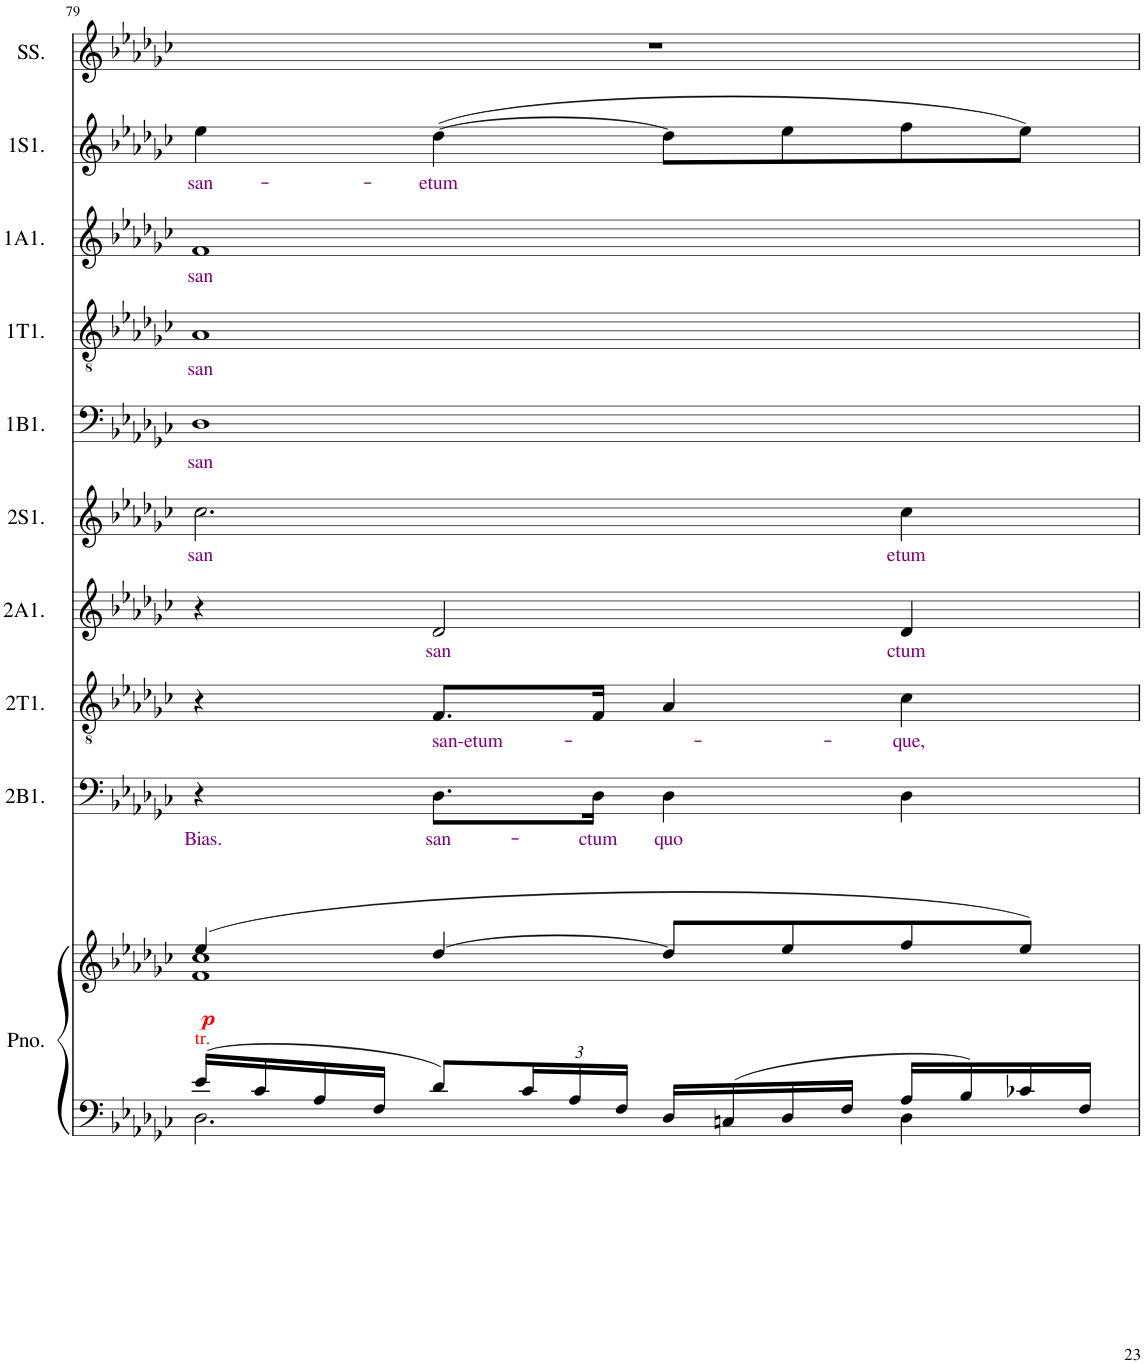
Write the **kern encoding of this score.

**kern	**kern	**dynam	**kern	**text	**kern	**text	**kern	**text	**kern	**text	**kern	**text	**kern	**text	**kern	**text	**kern	**text	**kern
*part10	*part10	*part10	*part9	*part9	*part8	*part8	*part7	*part7	*part6	*part6	*part5	*part5	*part4	*part4	*part3	*part3	*part2	*part2	*part1
*staff11	*staff10	*staff10/11	*staff9	*staff9	*staff8	*staff8	*staff7	*staff7	*staff6	*staff6	*staff5	*staff5	*staff4	*staff4	*staff3	*staff3	*staff2	*staff2	*staff1
*I"Piano	*	*	*I"C2 Bass 1	*	*I"C2 Tenor 1	*	*I"C2 Alto 1	*	*I"C1 Soprano 1	*	*I"C1 Bass 1	*	*I"C1 Tenor 1	*	*I"C1 Alto 1	*	*I"C1 Soprano 1	*	*I"Soprano Solo
*I'Pno.	*	*	*I'2B1.	*	*I'2T1.	*	*I'2A1.	*	*I'2S1.	*	*I'1B1.	*	*I'1T1.	*	*I'1A1.	*	*I'1S1.	*	*I'SS.
!!LO:PB:g=z
*clefF4	*clefG2	*	*clefF4	*	*clefGv2	*	*clefG2	*	*clefG2	*	*clefF4	*	*clefGv2	*	*clefG2	*	*clefG2	*	*clefG2
*	*	*	*	*	*	*	*Trd1c2	*	*	*	*	*	*	*	*Trd1c2	*	*	*	*
*k[b-e-a-d-g-c-]	*k[b-e-a-d-g-c-]	*	*k[b-e-a-d-g-c-]	*	*k[b-e-a-d-g-c-]	*	*k[b-e-a-d-g-c-]	*	*k[b-e-a-d-g-c-]	*	*k[b-e-a-d-g-c-]	*	*k[b-e-a-d-g-c-]	*	*k[b-e-a-d-g-c-]	*	*k[b-e-a-d-g-c-]	*	*k[b-e-a-d-g-c-]
*M4/4	*M4/4	*	*M4/4	*	*M4/4	*	*M4/4	*	*M4/4	*	*M4/4	*	*M4/4	*	*M4/4	*	*M4/4	*	*M4/4
*met(c)	*met(c)	*	*met(c)	*	*met(c)	*	*met(c)	*	*met(c)	*	*met(c)	*	*met(c)	*	*met(c)	*	*met(c)	*	*met(c)
=79	=79	=79	=79	=79	=79	=79	=79	=79	=79	=79	=79	=79	=79	=79	=79	=79	=79	=79	=79
*^	*^	*	*	*	*	*	*	*	*	*	*	*	*	*	*	*	*	*	*
!LO:TX:a:color=#FF0000:t=tr.	!	!	!	!	!	!	!	!	!	!	!	!	!	!	!	!	!	!	!	!	!
!	!	!	!	!LO:DY:b	!	!LO:LY:b:color=#800080	!	!	!	!	!	!LO:LY:b:color=#800080	!	!LO:LY:b:color=#800080	!	!LO:LY:b:color=#800080	!	!LO:LY:b:color=#800080	!	!LO:LY:b:color=#800080	!
16e-/LL	2.D-\	(4ee-/	1f 1cc-	p	4r	Bias.	4r	.	4r	.	2.cc-\	san	1D-	san	1A-	san	1f	san	4ee-\	san-	1r
16c-/	.	.	.	.	.	.	.	.	.	.	.	.	.	.	.	.	.	.	.	.	.
16A-/	.	.	.	.	.	.	.	.	.	.	.	.	.	.	.	.	.	.	.	.	.
16F/JJ	.	.	.	.	.	.	.	.	.	.	.	.	.	.	.	.	.	.	.	.	.
!	!	!	!	!	!	!LO:LY:b:color=#800080	!	!LO:LY:b:color=#800080	!	!LO:LY:b:color=#800080	!	!	!	!	!	!	!	!	!	!LO:LY:b:color=#800080	!
8d-/L	.	[4dd-/	.	.	8.D-\L	san-	8.F/L	san-etum-	2d-/	san	.	.	.	.	.	.	.	.	([4dd-\	-etum	.
*Xbrackettup	*	*	*	*	*	*	*	*	*	*	*	*	*	*	*	*	*	*	*	*	*
24c-/L	.	.	.	.	.	.	.	.	.	.	.	.	.	.	.	.	.	.	.	.	.
24A-/	.	.	.	.	.	.	.	.	.	.	.	.	.	.	.	.	.	.	.	.	.
!	!	!	!	!	!	!LO:LY:b:color=#800080	!	!	!	!	!	!	!	!	!	!	!	!	!	!	!
.	.	.	.	.	16D-\Jk	-ctum	16F/Jk	.	.	.	.	.	.	.	.	.	.	.	.	.	.
24F/JJ	.	.	.	.	.	.	.	.	.	.	.	.	.	.	.	.	.	.	.	.	.
!	!	!	!	!	!	!LO:LY:b:color=#800080	!	!	!	!	!	!	!	!	!	!	!	!	!	!	!
16D-/LL	.	8dd-/L]	.	.	4D-\	quo	4A-/	.	.	.	.	.	.	.	.	.	.	.	8dd-\L]	.	.
16Cn/	.	.	.	.	.	.	.	.	.	.	.	.	.	.	.	.	.	.	.	.	.
16D-/	.	8ee-/	.	.	.	.	.	.	.	.	.	.	.	.	.	.	.	.	8ee-\	.	.
16F/JJ	.	.	.	.	.	.	.	.	.	.	.	.	.	.	.	.	.	.	.	.	.
!	!	!	!	!	!	!	!	!LO:LY:b:color=#800080	!	!LO:LY:b:color=#800080	!	!LO:LY:b:color=#800080	!	!	!	!	!	!	!	!	!
16A-/LL	4D-\	8ff/	.	.	4D-\	.	4c-\	-que,	4d-/	ctum	4cc-\	etum	.	.	.	.	.	.	8ff\	.	.
16B-/	.	.	.	.	.	.	.	.	.	.	.	.	.	.	.	.	.	.	.	.	.
16c-X/	.	8ee-/J)	.	.	.	.	.	.	.	.	.	.	.	.	.	.	.	.	8ee-\J)	.	.
16F/JJ	.	.	.	.	.	.	.	.	.	.	.	.	.	.	.	.	.	.	.	.	.
*v	*v	*	*	*	*	*	*	*	*	*	*	*	*	*	*	*	*	*	*	*	*
*	*v	*v	*	*	*	*	*	*	*	*	*	*	*	*	*	*	*	*	*	*
=	=	=	=	=	=	=	=	=	=	=	=	=	=	=	=	=	=	=	=
*-	*-	*-	*-	*-	*-	*-	*-	*-	*-	*-	*-	*-	*-	*-	*-	*-	*-	*-	*-
